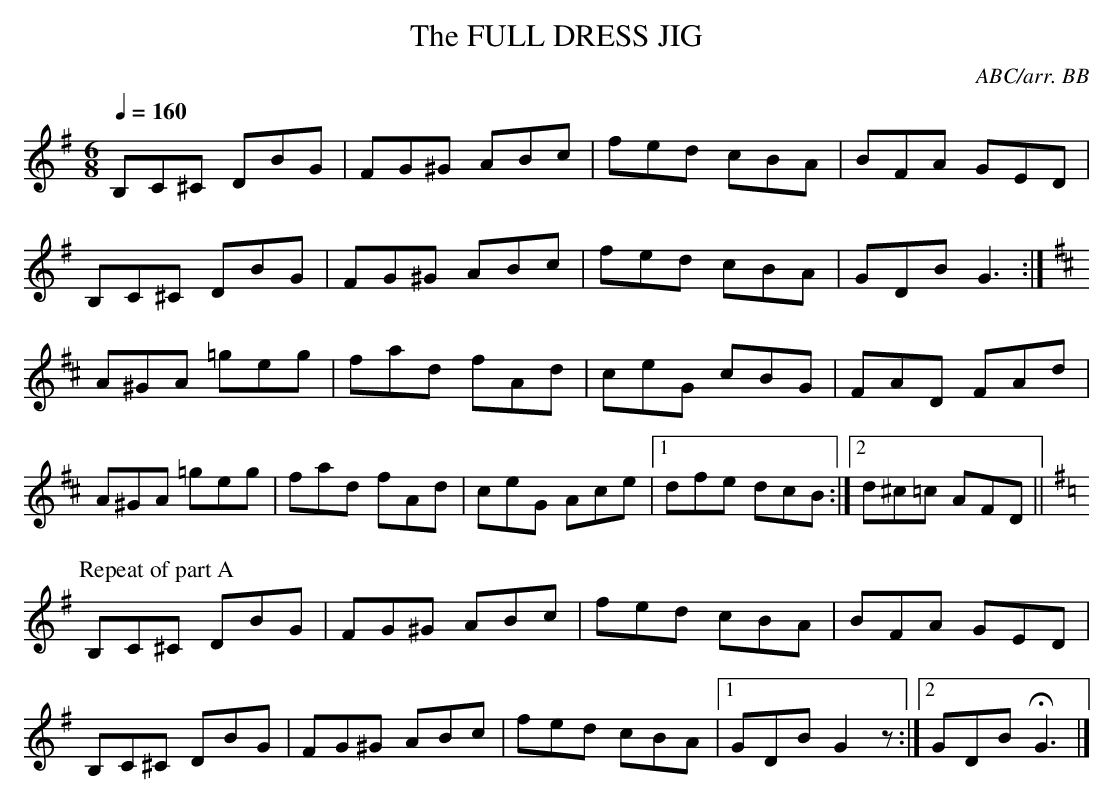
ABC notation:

X:1
T:FULL DRESS JIG, The
C:ABC/arr. BB
Y:"jig"
Q:1/4=160
M:6/8
L:1/8
K:G % source key = Bb
B,C^C DBG|FG^G ABc|fed cBA|BFA GED |
B,C^C DBG|FG^G ABc|fed cBA|GDB G3 :|
K:D
A^GA =geg|fad fAd|ceG cBG|FAD FAd |
A^GA =geg|fad fAd|ceG Ace |1 dfe dcB :|\
[2 d^c=c AFD||
P:Repeat of part A
K:G
B,C^C DBG|FG^G ABc|fed cBA|BFA GED |
B,C^C DBG|FG^G ABc|fed cBA|1 GDB G2z :|\
[2 GDB HG3|]
